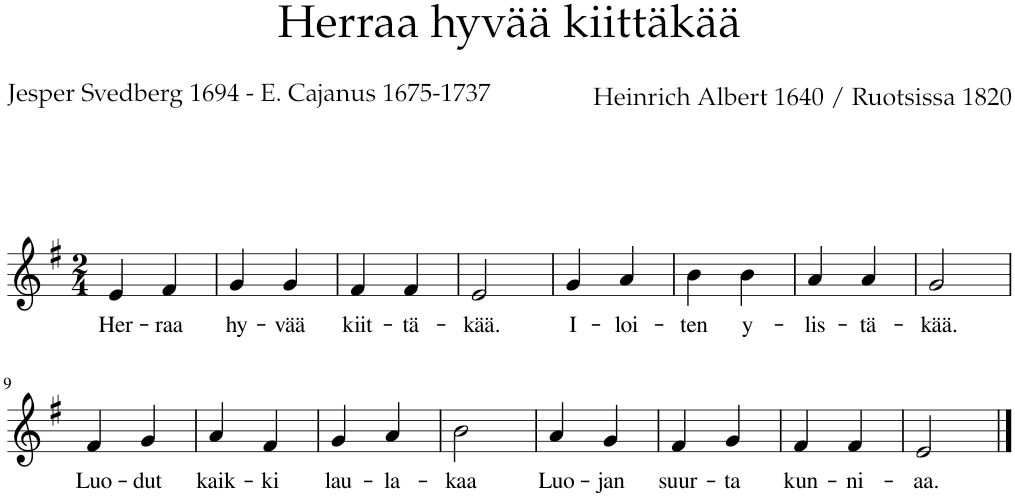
**kern	**text
*part1	*part1
*staff1	*staff1
*I"Staff	*
*clefG2	*
*k[f#]	*
*M2/4	*
=1	=1
!	!LO:LY:b
4e/	Her-
!	!LO:LY:b
4f#/	-raa
=2	=2
!	!LO:LY:b
4g/	hy-
!	!LO:LY:b
4g/	-vää
=3	=3
!	!LO:LY:b
4f#/	kiit-
!	!LO:LY:b
4f#/	-tä-
=4	=4
!	!LO:LY:b
2e/	-kää.
=5	=5
!	!LO:LY:b
4g/	I-
!	!LO:LY:b
4a/	-loi-
=6	=6
!	!LO:LY:b
4b\	-ten
!	!LO:LY:b
4b\	y-
=7	=7
!	!LO:LY:b
4a/	-lis-
!	!LO:LY:b
4a/	-tä-
=8	=8
!	!LO:LY:b
2g/	-kää.
!!LO:LB:g=z
=9	=9
!	!LO:LY:b
4f#/	Luo-
!	!LO:LY:b
4g/	-dut
=10	=10
!	!LO:LY:b
4a/	kaik-
!	!LO:LY:b
4f#/	-ki
=11	=11
!	!LO:LY:b
4g/	lau-
!	!LO:LY:b
4a/	-la-
=12	=12
!	!LO:LY:b
2b\	-kaa
=13	=13
!	!LO:LY:b
4a/	Luo-
!	!LO:LY:b
4g/	-jan
=14	=14
!	!LO:LY:b
4f#/	suur-
!	!LO:LY:b
4g/	-ta
=15	=15
!	!LO:LY:b
4f#/	kun-
!	!LO:LY:b
4f#/	-ni-
=16	=16
!	!LO:LY:b
2e/	-aa.
==	==
*-	*-
